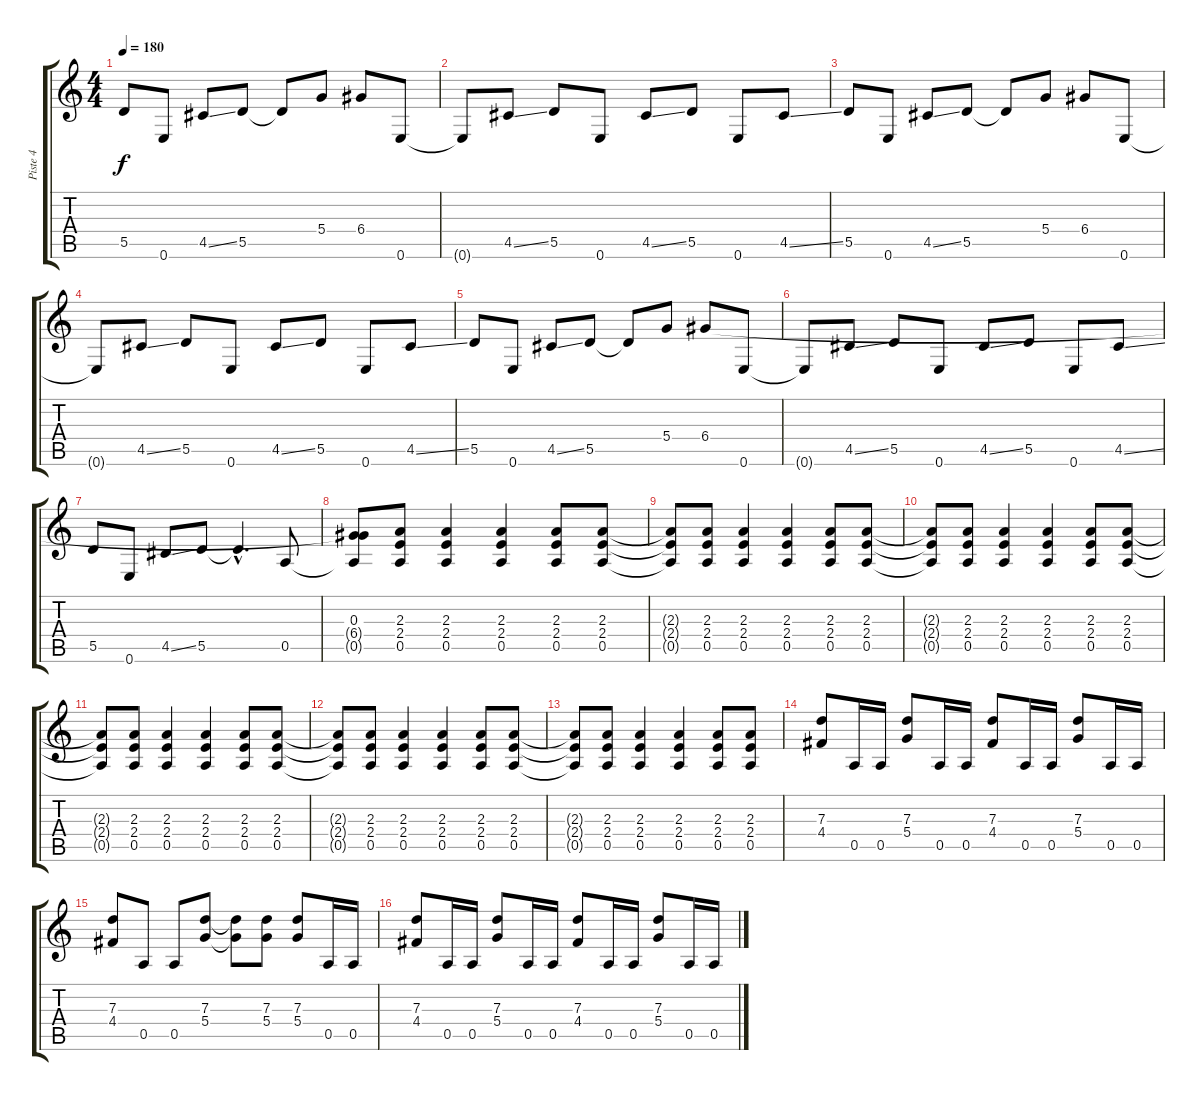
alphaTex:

\track ("Piste 4" "Piste 4") {instrument overdrivenguitar}
\staff {score tabs}
\tuning (E4 B3 G3 D3 A2 E2) {hide}
\ts (4 4)
\tempo 180
\clef g2
\ks c
5.5.8{dy f} 0.6.8 4.5{ss}.8 5.5.8 5.5{t}.8 5.4.8 6.4.8 0.6.8 |
0.6{t}.8 4.5{ss}.8 5.5.8 0.6.8 4.5{ss}.8 5.5.8 0.6.8 4.5{ss}.8 |
5.5.8 0.6.8 4.5{ss}.8 5.5.8 5.5{t}.8 5.4.8 6.4.8 0.6.8 |
0.6{t}.8 4.5{ss}.8 5.5.8 0.6.8 4.5{ss}.8 5.5.8 0.6.8 4.5{ss}.8 |
5.5.8 0.6.8 4.5{ss}.8 5.5.8 5.5{t}.8 5.4.8 6.4.8 0.6.8 |
0.6{t}.8 4.5{ss}.8 5.5.8 0.6.8 4.5{ss}.8 5.5.8 0.6.8 4.5{ss}.8 |
5.5.8 0.6.8 4.5{ss}.8 5.5.8 5.5{hac t}.4{d} 0.5.8 |
(0.3 6.4{t} 0.5{t}).8 (2.3 2.4 0.5).8 (2.3 2.4 0.5).4 (2.3 2.4 0.5).4 (2.3 2.4 0.5).8 (2.3 2.4 0.5).8 |
(2.3{t} 2.4{t} 0.5{t}).8 (2.3 2.4 0.5).8 (2.3 2.4 0.5).4 (2.3 2.4 0.5).4 (2.3 2.4 0.5).8 (2.3 2.4 0.5).8 |
(2.3{t} 2.4{t} 0.5{t}).8 (2.3 2.4 0.5).8 (2.3 2.4 0.5).4 (2.3 2.4 0.5).4 (2.3 2.4 0.5).8 (2.3 2.4 0.5).8 |
(2.3{t} 2.4{t} 0.5{t}).8 (2.3 2.4 0.5).8 (2.3 2.4 0.5).4 (2.3 2.4 0.5).4 (2.3 2.4 0.5).8 (2.3 2.4 0.5).8 |
(2.3{t} 2.4{t} 0.5{t}).8 (2.3 2.4 0.5).8 (2.3 2.4 0.5).4 (2.3 2.4 0.5).4 (2.3 2.4 0.5).8 (2.3 2.4 0.5).8 |
(2.3{t} 2.4{t} 0.5{t}).8 (2.3 2.4 0.5).8 (2.3 2.4 0.5).4 (2.3 2.4 0.5).4 (2.3 2.4 0.5).8 (2.3 2.4 0.5).8 |
(7.3 4.4).8 0.5.16 0.5.16 (7.3 5.4).8 0.5.16 0.5.16 (7.3 4.4).8 0.5.16 0.5.16 (7.3 5.4).8 0.5.16 0.5.16 |
(7.3 4.4).8 0.5.8 0.5.8 (7.3 5.4).8 (7.3{t} 5.4{t}).8 (7.3 5.4).8 (7.3 5.4).8 0.5.16 0.5.16 |
(7.3 4.4).8 0.5.16 0.5.16 (7.3 5.4).8 0.5.16 0.5.16 (7.3 4.4).8 0.5.16 0.5.16 (7.3 5.4).8 0.5.16 0.5.16
